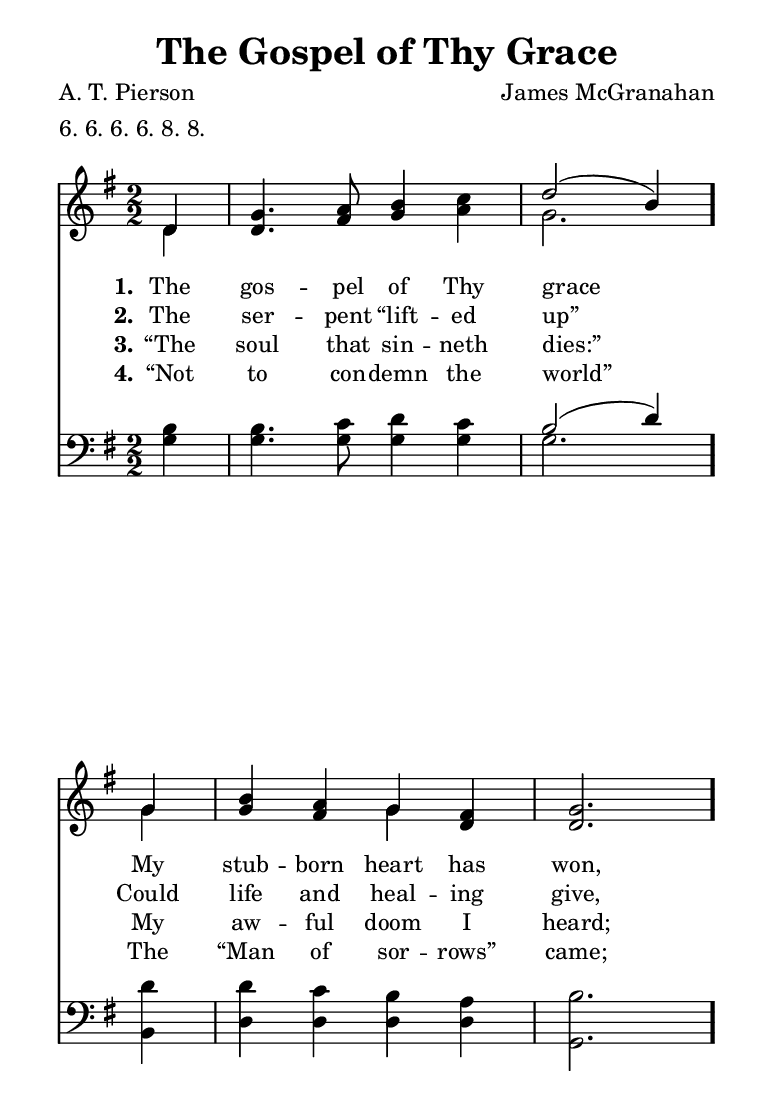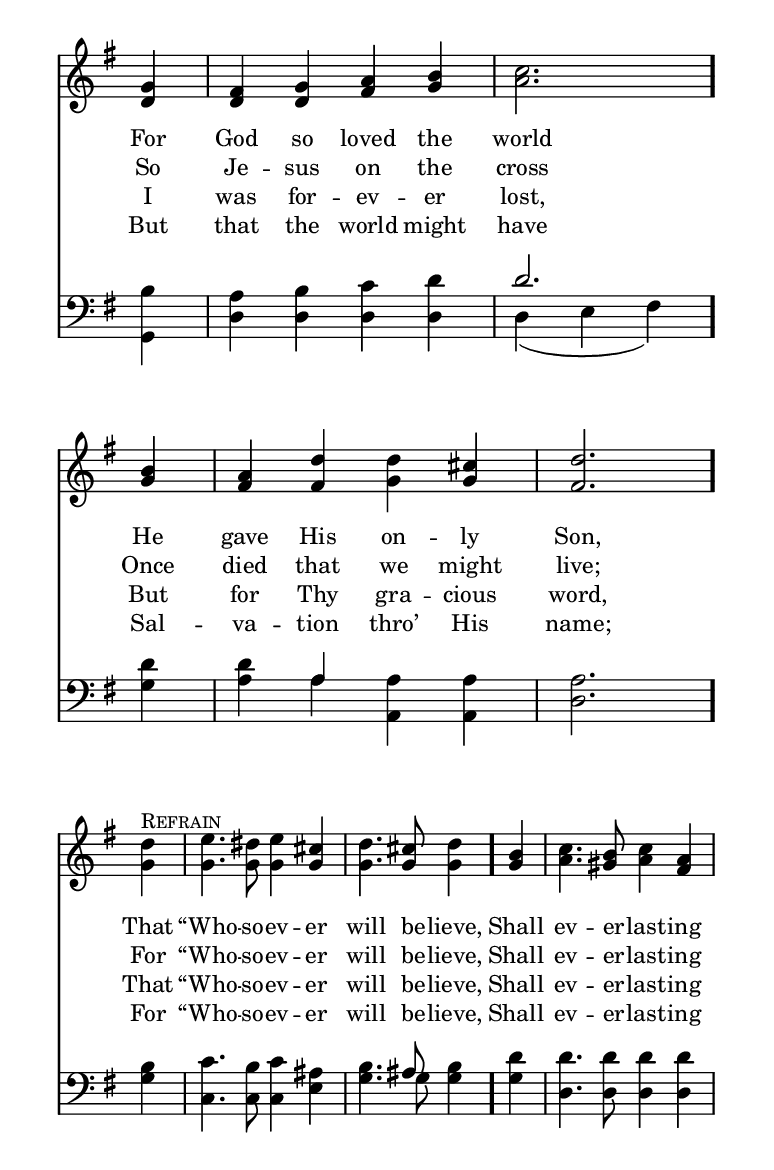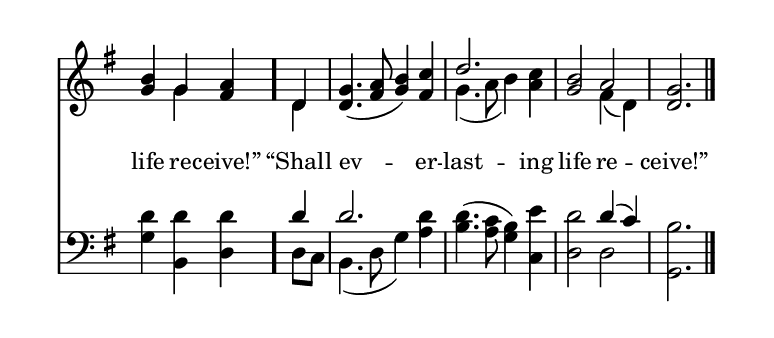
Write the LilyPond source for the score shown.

\include "common/global.ily"
\paper {
  \include "common/paper.ily"
  %ragged-bottom = ##t
  %ragged-last-bottom = ##t
  %systems-per-page = ##f
  %page-count = ##f
}

\header{
  hymnnumber = "40"
  title = "The Gospel of Thy Grace"
  tunename = ""
  meter = "6. 6. 6. 6. 8. 8."
  poet = "A. T. Pierson"
  composer = "James McGranahan"
  %copyright = ""
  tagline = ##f
}

% for fermata in MIDI
ta = { \tempo 4=90 }
tb = { \tempo 4=45 }

lyricsInvis = { \override LyricText.stencil = ##f \override LyricHyphen.stencil = ##f }
lyricsVis = { \revert LyricText.stencil \revert LyricHyphen.stencil }

patternAA = { c4 | c4. c8 c4 c4 | c2( c4) }
patternAB = { c4 | c4. c8 c4 c4 | c2.     }
patternBA = { c4 | c4 c4 c4 c4 | c2.        }
patternBB = { c4 | c4 c4 c4 c4 | c4( c4 c4) }
patternCA = { c4 | c4. c8 c4 c4 | c4. c8 c4 }
patternCB = { c4 | c4. c8 c4 c4 | c4  c4 c4 }
patternDA = { c4      | c4.( c8 c4) c4 | c2.         c4 | c2 c2      | c2. }
patternDB = { c4      | c4.( c8 c4) c4 | c4.( c8 c4) c4 | c2 c4( c4) | c2. }
patternDC = { c4      | c2.         c4 | c4.( c8 c4) c4 | c2 c4( c4) | c2. }
patternDD = { c8[ c8] | c4.( c8 c4) c4 | c4.( c8 c4) c4 | c2 c2      | c2. }

global = {
  \include "common/overrides.ily"
  \override Staff.TimeSignature.style = #'numbered
  \time 2/2
  \override Score.MetronomeMark.transparent = ##t % hide all fermata changes too
  \ta
  \key g \major
  \partial 4
  \autoBeamOff
}

notesSoprano = {
\global
\relative c' {

  \changePitch \patternAA { d | g a b c | d b }
  \changePitch \patternBA { g | b a g fis | g }
  \changePitch \patternBA { g | fis g a b | c }
  \changePitch \patternBA { b | a d d cis | d }

  << s^\markup { \small \caps "Refrain" }
  \changePitch \patternCA { d | e dis e cis | d cis d } >>
  \changePitch \patternCB { b | c b c a | b g a }
  \changePitch \patternDA { d, | g a b c | d c | b a | g }

  \bar "|."

}
}

notesAlto = {
\global
\relative e' {

  \changePitch \patternAB { d | d fis g a | g }
  \changePitch \patternBA { g | g fis g d | d }
  \changePitch \patternBA { d | d d fis g | a }
  \changePitch \patternBA { g | fis fis g g | fis }

  \changePitch \patternCA { g | g g g g | g g g }
  \changePitch \patternCB { g | a gis a fis | g g fis }
  \changePitch \patternDB { d | d fis g fis | g a b a | g fis d | d }

}
}

notesTenor = {
\global
\relative a {

  \changePitch \patternAA { b | b c d c | b d }
  \changePitch \patternBA { d | d c b a | b }
  \changePitch \patternBA { b | a b c d | d }
  \changePitch \patternBA { d | d a a a | a }

  \changePitch \patternCA { b | c b c ais | b ais b }
  \changePitch \patternCB { d | d d d d | d d d }
  \changePitch \patternDC { d | d d | d c b e | d d c | b }

}
}

notesBass = {
\global
\relative f {

  \changePitch \patternAB { g | g g g g | g  }
  \changePitch \patternBA { b, | d d d d | g, }
  \changePitch \patternBB { g | d' d d d | d e fis }
  \changePitch \patternBA { g | a a a, a | d }

  \changePitch \patternCA { g | c, c c e | g g g }
  \changePitch \patternCB { g | d d d d | g b, d }
  \changePitch \patternDD { d c | b d g a | b a g c, | d d | g, }

}
}

RefrainA = \lyricmode {

That “Who -- so -- ev -- er will be -- lieve, \bar "."
Shall ev -- er -- last -- ing \break life re -- ceive!” \bar "."
“Shall ev -- er -- last -- ing life re -- ceive!”

}

RefrainB = \lyricmode {

For “Who -- so -- ev -- er will be -- lieve, \bar "."
Shall ev -- er -- last -- ing \break %{HIDE>%} \lyricsInvis %{<HIDE%} life re -- ceive!” \bar "."
“Shall ev -- er -- last -- ing life re -- ceive!” %{HIDE>%} \lyricsVis %{<HIDE%}

}

RefrainC = \lyricmode {

That “Who -- so -- ev -- er will be -- lieve, \bar "."
Shall ev -- er -- last -- ing \break %{HIDE>%} \lyricsInvis %{<HIDE%} life re -- ceive!” \bar "."
“Shall ev -- er -- last -- ing life re -- ceive!” %{HIDE>%} \lyricsVis %{<HIDE%}

}

RefrainD = \lyricmode {

For “Who -- so -- ev -- er will be -- lieve, \bar "."
Shall ev -- er -- last -- ing \break %{HIDE>%} \lyricsInvis %{<HIDE%} life re -- ceive!” \bar "."
“Shall ev -- er -- last -- ing life re -- ceive!” %{HIDE>%} \lyricsVis %{<HIDE%}

}

wordsA = \lyricmode {
\set stanza = "1."

The gos -- pel of Thy grace \bar "."
My stub -- born heart has won, \bar "." \break
For God so loved the world \bar "."
He gave His on -- ly Son, \bar "." \break
\RefrainA

}

wordsB = \lyricmode {
\set stanza = "2."

The ser -- pent “lift -- ed up”
Could life and heal -- ing give,
So Je -- sus on the cross
Once died that we might live;
\RefrainB

}

wordsC = \lyricmode {
\set stanza = "3."

“The soul that sin -- neth dies:”
My aw -- ful doom I heard;
I was for -- ev -- er lost,
But for Thy gra -- cious word,
\RefrainC

}

wordsD = \lyricmode {
\set stanza = "4."

“Not to con -- demn the world”
The “Man of sor -- rows” came;
But that the world might have
Sal -- va -- tion thro’ His name;
\RefrainD

}

\score {
  \context ChoirStaff <<
    \context Staff = upper <<
      \set Staff.autoBeaming = ##f
      \set ChoirStaff.systemStartDelimiter = #'SystemStartBar
      \set ChoirStaff.printPartCombineTexts = ##f
      \partcombine #'(2 . 9) \notesSoprano \notesAlto
      \context NullVoice = sopranos { \voiceOne << \notesSoprano >> }
      \context NullVoice = altos { \voiceTwo << \notesAlto >> }
      \context Lyrics = one   \lyricsto sopranos \wordsA
      \context Lyrics = two   \lyricsto sopranos \wordsB
      \context Lyrics = three \lyricsto sopranos \wordsC
      \context Lyrics = four  \lyricsto sopranos \wordsD
    >>
    \context Staff = men <<
      \clef bass
      \set ChoirStaff.printPartCombineTexts = ##f
      \partcombine #'(2 . 9) \notesTenor \notesBass
      \context NullVoice = tenors { \voiceOne << \notesTenor >> }
      \context NullVoice = basses { \voiceTwo << \notesBass >> }
    >>
  >>
  \layout {
    \include "common/layout.ily"
  }
  \midi{
    \include "common/midi.ily"
  }
}

\version "2.19.49"  % necessary for upgrading to future LilyPond versions.

% vi:set et ts=2 sw=2 ai nocindent syntax=lilypond:
